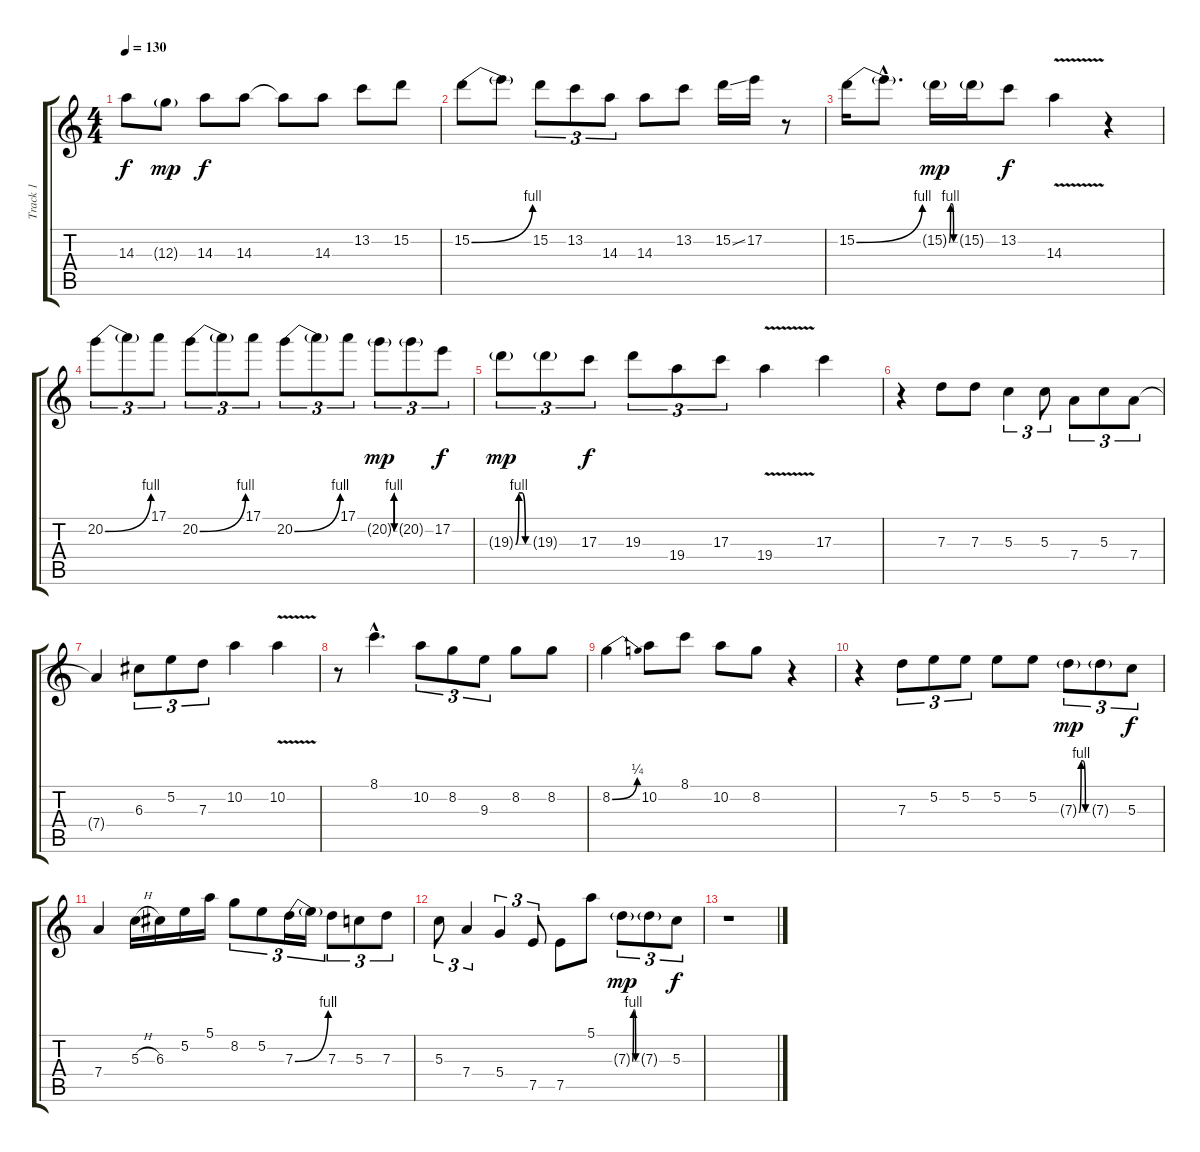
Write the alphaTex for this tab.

\track ("Track 1" "Track 1") {instrument electricguitarclean}
\staff {score tabs}
\tuning (E4 B3 G3 D3 A2 E2) {hide}
\ts (4 4)
\tempo 130
\clef g2
\ks c
14.3.8{dy f} 12.3{g}.8{dy mp} 14.3.8{dy f} 14.3.8 14.3{t}.8 14.3.8 13.2.8 15.2.8 |
15.2{be (bend 0 0 60 4)}.8 15.2{t}.8 15.2.8{tu (3 2)} 13.2.8{tu (3 2)} 14.3.8{tu (3 2)} 14.3.8 13.2.8 15.2{ss}.16 17.2.16 r.8 |
15.2{be (bend 0 0 60 4)}.16 15.2{hac t}.8{d} 15.2{be (custom 0 0 15 4 30 4 45 0 60 0) g}.16{dy mp} 15.2{g}.16 13.2.8{dy f} 14.3{v}.4 r.4 |
20.2{be (bend 0 0 60 4)}.8{tu (3 2)} 20.2{t}.8{tu (3 2)} 17.1.8{tu (3 2)} 20.2{be (bend 0 0 60 4)}.8{tu (3 2)} 20.2{t}.8{tu (3 2)} 17.1.8{tu (3 2)} 20.2{be (bend 0 0 60 4)}.8{tu (3 2)} 20.2{t}.8{tu (3 2)} 17.1.8{tu (3 2)} 20.2{be (custom 0 0 15 4 30 4 45 0 60 0) g}.8{tu (3 2) dy mp} 20.2{g}.8{tu (3 2)} 17.2.8{tu (3 2) dy f} |
19.3{be (custom 0 0 15 4 30 4 45 0 60 0) g}.8{tu (3 2) dy mp} 19.3{g}.8{tu (3 2)} 17.3.8{tu (3 2) dy f} 19.3.8{tu (3 2)} 19.4.8{tu (3 2)} 17.3.8{tu (3 2)} 19.4{v}.4 17.3.4 |
r.4 7.3.8 7.3.8 5.3.4{tu (3 2)} 5.3.8{tu (3 2)} 7.4.8{tu (3 2)} 5.3.8{tu (3 2)} 7.4.8{tu (3 2)} |
7.4{t}.4 6.3.8{tu (3 2)} 5.2.8{tu (3 2)} 7.3.8{tu (3 2)} 10.2.4 10.2{v}.4 |
r.8 8.1{hac}.4{d} 10.2.8{tu (3 2)} 8.2.8{tu (3 2)} 9.3.8{tu (3 2)} 8.2.8 8.2.8 |
8.2{be (bend 0 0 60 1)}.4 10.2.8 8.1.8 10.2.8 8.2.8 r.4 |
r.4 7.3.8{tu (3 2)} 5.2.8{tu (3 2)} 5.2.8{tu (3 2)} 5.2.8 5.2.8 7.3{be (custom 0 0 15 4 30 4 45 0 60 0) g}.8{tu (3 2) dy mp} 7.3{g}.8{tu (3 2)} 5.3.8{tu (3 2) dy f} |
7.4.4 5.3{h}.16 6.3.16 5.2.16 5.1.16 8.2.8{tu (3 2)} 5.2.8{tu (3 2)} 7.3{be (bend 0 0 60 4)}.16{tu (3 2)} 7.3{t}.16{tu (3 2)} 7.3.8{tu (3 2)} 5.3.8{tu (3 2)} 7.3.8{tu (3 2)} |
5.3.8{tu (3 2)} 7.4.4{tu (3 2)} 5.4.4{tu (3 2)} 7.5.8{tu (3 2)} 7.5.8 5.1.8 7.3{be (custom 0 0 15 4 30 4 45 0 60 0) g}.8{tu (3 2) dy mp} 7.3{g}.8{tu (3 2)} 5.3.8{tu (3 2) dy f} |
r.1
